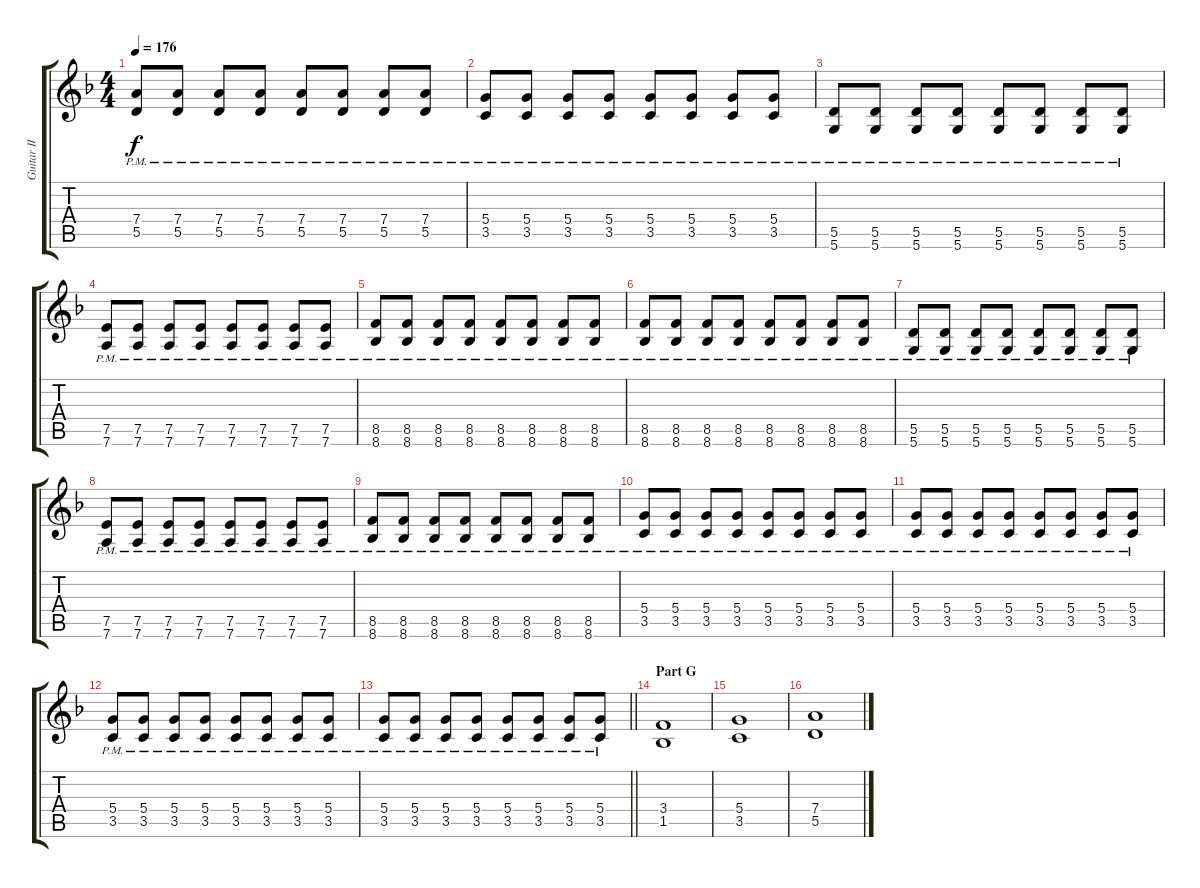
\track ("Guitar II (Daita)" "Guitar II ") {instrument distortionguitar}
\staff {score tabs}
\tuning (E4 B3 G3 D3 A2 D2) {hide}
\ts (4 4)
\tempo 176
\clef g2
\ks f
(7.4{pm} 5.5{pm}).8{dy f} (7.4{pm} 5.5{pm}).8 (7.4{pm} 5.5{pm}).8 (7.4{pm} 5.5{pm}).8 (7.4{pm} 5.5{pm}).8 (7.4{pm} 5.5{pm}).8 (7.4{pm} 5.5{pm}).8 (7.4{pm} 5.5{pm}).8 |
(5.4{pm} 3.5{pm}).8 (5.4{pm} 3.5{pm}).8 (5.4{pm} 3.5{pm}).8 (5.4{pm} 3.5{pm}).8 (5.4{pm} 3.5{pm}).8 (5.4{pm} 3.5{pm}).8 (5.4{pm} 3.5{pm}).8 (5.4{pm} 3.5{pm}).8 |
(5.5{pm} 5.6{pm}).8 (5.5{pm} 5.6{pm}).8 (5.5{pm} 5.6{pm}).8 (5.5{pm} 5.6{pm}).8 (5.5{pm} 5.6{pm}).8 (5.5{pm} 5.6{pm}).8 (5.5{pm} 5.6{pm}).8 (5.5{pm} 5.6{pm}).8 |
(7.5{pm} 7.6{pm}).8 (7.5{pm} 7.6{pm}).8 (7.5{pm} 7.6{pm}).8 (7.5{pm} 7.6{pm}).8 (7.5{pm} 7.6{pm}).8 (7.5{pm} 7.6{pm}).8 (7.5{pm} 7.6{pm}).8 (7.5{pm} 7.6{pm}).8 |
(8.5{pm} 8.6{pm}).8 (8.5{pm} 8.6{pm}).8 (8.5{pm} 8.6{pm}).8 (8.5{pm} 8.6{pm}).8 (8.5{pm} 8.6{pm}).8 (8.5{pm} 8.6{pm}).8 (8.5{pm} 8.6{pm}).8 (8.5{pm} 8.6{pm}).8 |
(8.5{pm} 8.6{pm}).8 (8.5{pm} 8.6{pm}).8 (8.5{pm} 8.6{pm}).8 (8.5{pm} 8.6{pm}).8 (8.5{pm} 8.6{pm}).8 (8.5{pm} 8.6{pm}).8 (8.5{pm} 8.6{pm}).8 (8.5{pm} 8.6{pm}).8 |
(5.5{pm} 5.6{pm}).8 (5.5{pm} 5.6{pm}).8 (5.5{pm} 5.6{pm}).8 (5.5{pm} 5.6{pm}).8 (5.5{pm} 5.6{pm}).8 (5.5{pm} 5.6{pm}).8 (5.5{pm} 5.6{pm}).8 (5.5{pm} 5.6{pm}).8 |
(7.5{pm} 7.6{pm}).8 (7.5{pm} 7.6{pm}).8 (7.5{pm} 7.6{pm}).8 (7.5{pm} 7.6{pm}).8 (7.5{pm} 7.6{pm}).8 (7.5{pm} 7.6{pm}).8 (7.5{pm} 7.6{pm}).8 (7.5{pm} 7.6{pm}).8 |
(8.5{pm} 8.6{pm}).8 (8.5{pm} 8.6{pm}).8 (8.5{pm} 8.6{pm}).8 (8.5{pm} 8.6{pm}).8 (8.5{pm} 8.6{pm}).8 (8.5{pm} 8.6{pm}).8 (8.5{pm} 8.6{pm}).8 (8.5{pm} 8.6{pm}).8 |
(5.4{pm} 3.5{pm}).8 (5.4{pm} 3.5{pm}).8 (5.4{pm} 3.5{pm}).8 (5.4{pm} 3.5{pm}).8 (5.4{pm} 3.5{pm}).8 (5.4{pm} 3.5{pm}).8 (5.4{pm} 3.5{pm}).8 (5.4{pm} 3.5{pm}).8 |
(5.4{pm} 3.5{pm}).8 (5.4{pm} 3.5{pm}).8 (5.4{pm} 3.5{pm}).8 (5.4{pm} 3.5{pm}).8 (5.4{pm} 3.5{pm}).8 (5.4{pm} 3.5{pm}).8 (5.4{pm} 3.5{pm}).8 (5.4{pm} 3.5{pm}).8 |
(5.4{pm} 3.5{pm}).8 (5.4{pm} 3.5{pm}).8 (5.4{pm} 3.5{pm}).8 (5.4{pm} 3.5{pm}).8 (5.4{pm} 3.5{pm}).8 (5.4{pm} 3.5{pm}).8 (5.4{pm} 3.5{pm}).8 (5.4{pm} 3.5{pm}).8 |
\barLineRight lightlight
(5.4{pm} 3.5{pm}).8 (5.4{pm} 3.5{pm}).8 (5.4{pm} 3.5{pm}).8 (5.4{pm} 3.5{pm}).8 (5.4{pm} 3.5{pm}).8 (5.4{pm} 3.5{pm}).8 (5.4{pm} 3.5{pm}).8 (5.4{pm} 3.5{pm}).8 |
\section ("" "Part G")
(3.4 1.5).1 |
(5.4 3.5).1 |
(7.4 5.5).1
